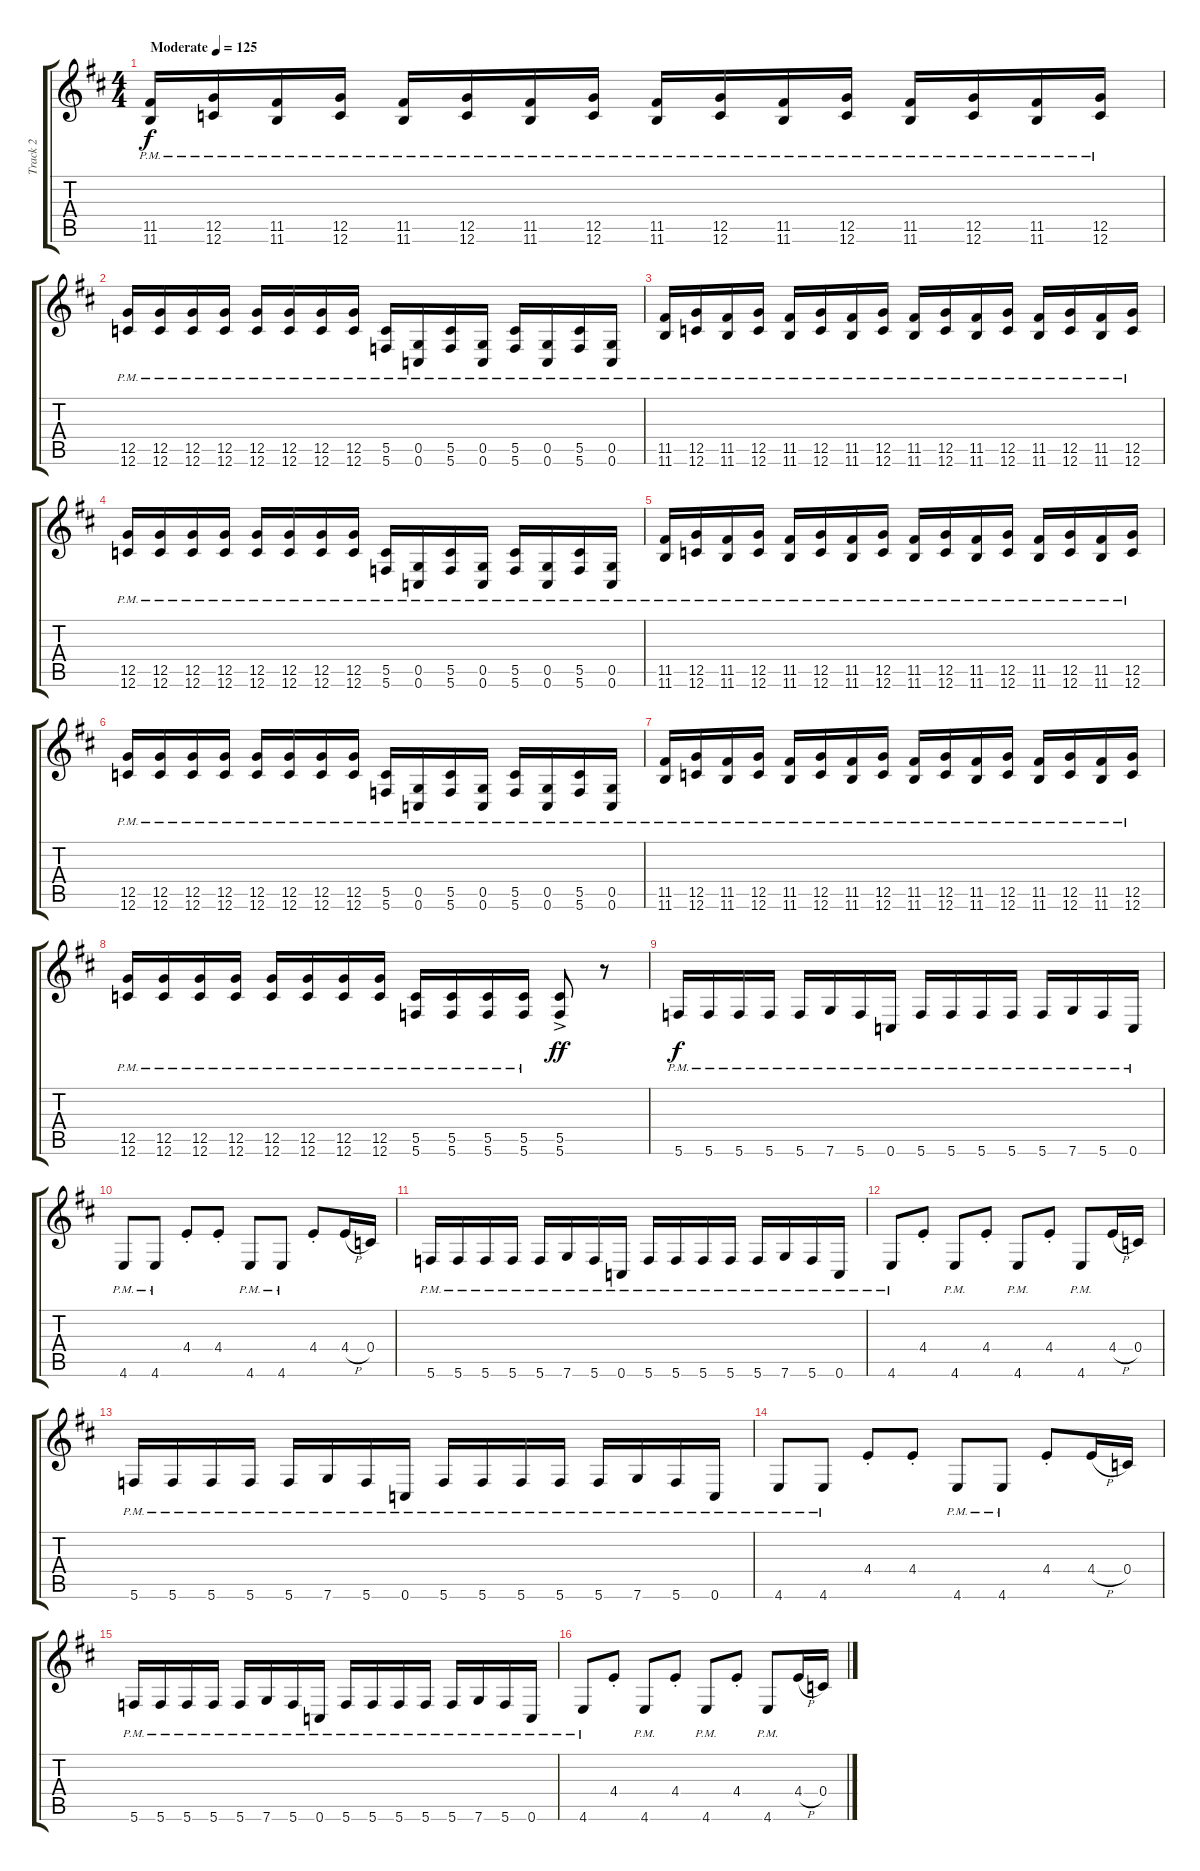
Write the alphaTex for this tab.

\track ("Track 2" "Track 2") {instrument overdrivenguitar}
\staff {score tabs}
\tuning (D4 A3 F3 C3 G2 C2) {hide}
\ts (4 4)
\tempo (125 "Moderate")
\clef g2
\ks d
(11.5{pm} 11.6{pm}).16{dy f instrument overdrivenguitar} (12.5{pm} 12.6{pm}).16 (11.5{pm} 11.6{pm}).16 (12.5{pm} 12.6{pm}).16 (11.5{pm} 11.6{pm}).16 (12.5{pm} 12.6{pm}).16 (11.5{pm} 11.6{pm}).16 (12.5{pm} 12.6{pm}).16 (11.5{pm} 11.6{pm}).16 (12.5{pm} 12.6{pm}).16 (11.5{pm} 11.6{pm}).16 (12.5{pm} 12.6{pm}).16 (11.5{pm} 11.6{pm}).16 (12.5{pm} 12.6{pm}).16 (11.5{pm} 11.6{pm}).16 (12.5{pm} 12.6{pm}).16 |
(12.5{pm} 12.6{pm}).16 (12.5{pm} 12.6{pm}).16 (12.5{pm} 12.6{pm}).16 (12.5{pm} 12.6{pm}).16 (12.5{pm} 12.6{pm}).16 (12.5{pm} 12.6{pm}).16 (12.5{pm} 12.6{pm}).16 (12.5{pm} 12.6{pm}).16 (5.5{pm} 5.6{pm}).16 (0.5{pm} 0.6{pm}).16 (5.5{pm} 5.6{pm}).16 (0.5{pm} 0.6{pm}).16 (5.5{pm} 5.6{pm}).16 (0.5{pm} 0.6{pm}).16 (5.5{pm} 5.6{pm}).16 (0.5{pm} 0.6{pm}).16 |
(11.5{pm} 11.6{pm}).16 (12.5{pm} 12.6{pm}).16 (11.5{pm} 11.6{pm}).16 (12.5{pm} 12.6{pm}).16 (11.5{pm} 11.6{pm}).16 (12.5{pm} 12.6{pm}).16 (11.5{pm} 11.6{pm}).16 (12.5{pm} 12.6{pm}).16 (11.5{pm} 11.6{pm}).16 (12.5{pm} 12.6{pm}).16 (11.5{pm} 11.6{pm}).16 (12.5{pm} 12.6{pm}).16 (11.5{pm} 11.6{pm}).16 (12.5{pm} 12.6{pm}).16 (11.5{pm} 11.6{pm}).16 (12.5{pm} 12.6{pm}).16 |
(12.5{pm} 12.6{pm}).16 (12.5{pm} 12.6{pm}).16 (12.5{pm} 12.6{pm}).16 (12.5{pm} 12.6{pm}).16 (12.5{pm} 12.6{pm}).16 (12.5{pm} 12.6{pm}).16 (12.5{pm} 12.6{pm}).16 (12.5{pm} 12.6{pm}).16 (5.5{pm} 5.6{pm}).16 (0.5{pm} 0.6{pm}).16 (5.5{pm} 5.6{pm}).16 (0.5{pm} 0.6{pm}).16 (5.5{pm} 5.6{pm}).16 (0.5{pm} 0.6{pm}).16 (5.5{pm} 5.6{pm}).16 (0.5{pm} 0.6{pm}).16 |
(11.5{pm} 11.6{pm}).16 (12.5{pm} 12.6{pm}).16 (11.5{pm} 11.6{pm}).16 (12.5{pm} 12.6{pm}).16 (11.5{pm} 11.6{pm}).16 (12.5{pm} 12.6{pm}).16 (11.5{pm} 11.6{pm}).16 (12.5{pm} 12.6{pm}).16 (11.5{pm} 11.6{pm}).16 (12.5{pm} 12.6{pm}).16 (11.5{pm} 11.6{pm}).16 (12.5{pm} 12.6{pm}).16 (11.5{pm} 11.6{pm}).16 (12.5{pm} 12.6{pm}).16 (11.5{pm} 11.6{pm}).16 (12.5{pm} 12.6{pm}).16 |
(12.5{pm} 12.6{pm}).16 (12.5{pm} 12.6{pm}).16 (12.5{pm} 12.6{pm}).16 (12.5{pm} 12.6{pm}).16 (12.5{pm} 12.6{pm}).16 (12.5{pm} 12.6{pm}).16 (12.5{pm} 12.6{pm}).16 (12.5{pm} 12.6{pm}).16 (5.5{pm} 5.6{pm}).16 (0.5{pm} 0.6{pm}).16 (5.5{pm} 5.6{pm}).16 (0.5{pm} 0.6{pm}).16 (5.5{pm} 5.6{pm}).16 (0.5{pm} 0.6{pm}).16 (5.5{pm} 5.6{pm}).16 (0.5{pm} 0.6{pm}).16 |
(11.5{pm} 11.6{pm}).16 (12.5{pm} 12.6{pm}).16 (11.5{pm} 11.6{pm}).16 (12.5{pm} 12.6{pm}).16 (11.5{pm} 11.6{pm}).16 (12.5{pm} 12.6{pm}).16 (11.5{pm} 11.6{pm}).16 (12.5{pm} 12.6{pm}).16 (11.5{pm} 11.6{pm}).16 (12.5{pm} 12.6{pm}).16 (11.5{pm} 11.6{pm}).16 (12.5{pm} 12.6{pm}).16 (11.5{pm} 11.6{pm}).16 (12.5{pm} 12.6{pm}).16 (11.5{pm} 11.6{pm}).16 (12.5{pm} 12.6{pm}).16 |
(12.5{pm} 12.6{pm}).16 (12.5{pm} 12.6{pm}).16 (12.5{pm} 12.6{pm}).16 (12.5{pm} 12.6{pm}).16 (12.5{pm} 12.6{pm}).16 (12.5{pm} 12.6{pm}).16 (12.5{pm} 12.6{pm}).16 (12.5{pm} 12.6{pm}).16 (5.5{pm} 5.6{pm}).16 (5.5{pm} 5.6{pm}).16 (5.5{pm} 5.6{pm}).16 (5.5{pm} 5.6{pm}).16 (5.5{ac} 5.6{ac}).8{dy ff} r.8 |
5.6{pm}.16{dy f} 5.6{pm}.16 5.6{pm}.16 5.6{pm}.16 5.6{pm}.16 7.6{pm}.16 5.6{pm}.16 0.6{pm}.16 5.6{pm}.16 5.6{pm}.16 5.6{pm}.16 5.6{pm}.16 5.6{pm}.16 7.6{pm}.16 5.6{pm}.16 0.6{pm}.16 |
4.6{pm}.8 4.6{pm}.8 4.4{st}.8 4.4{st}.8 4.6{pm}.8 4.6{pm}.8 4.4{st}.8 4.4{h}.16 0.4.16 |
5.6{pm}.16 5.6{pm}.16 5.6{pm}.16 5.6{pm}.16 5.6{pm}.16 7.6{pm}.16 5.6{pm}.16 0.6{pm}.16 5.6{pm}.16 5.6{pm}.16 5.6{pm}.16 5.6{pm}.16 5.6{pm}.16 7.6{pm}.16 5.6{pm}.16 0.6{pm}.16 |
4.6{pm}.8 4.4{st}.8 4.6{pm}.8 4.4{st}.8 4.6{pm}.8 4.4{st}.8 4.6{pm}.8 4.4{h}.16 0.4.16 |
5.6{pm}.16 5.6{pm}.16 5.6{pm}.16 5.6{pm}.16 5.6{pm}.16 7.6{pm}.16 5.6{pm}.16 0.6{pm}.16 5.6{pm}.16 5.6{pm}.16 5.6{pm}.16 5.6{pm}.16 5.6{pm}.16 7.6{pm}.16 5.6{pm}.16 0.6{pm}.16 |
4.6{pm}.8 4.6{pm}.8 4.4{st}.8 4.4{st}.8 4.6{pm}.8 4.6{pm}.8 4.4{st}.8 4.4{h}.16 0.4.16 |
5.6{pm}.16 5.6{pm}.16 5.6{pm}.16 5.6{pm}.16 5.6{pm}.16 7.6{pm}.16 5.6{pm}.16 0.6{pm}.16 5.6{pm}.16 5.6{pm}.16 5.6{pm}.16 5.6{pm}.16 5.6{pm}.16 7.6{pm}.16 5.6{pm}.16 0.6{pm}.16 |
4.6{pm}.8 4.4{st}.8 4.6{pm}.8 4.4{st}.8 4.6{pm}.8 4.4{st}.8 4.6{pm}.8 4.4{h}.16 0.4.16
